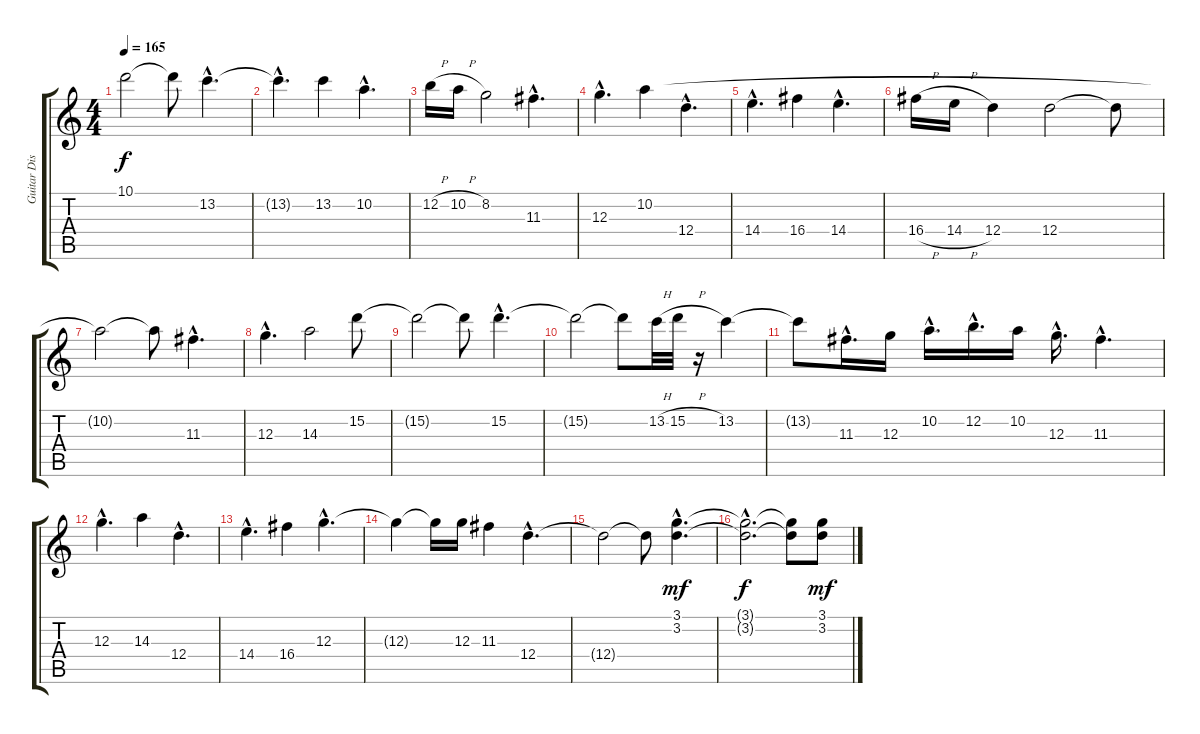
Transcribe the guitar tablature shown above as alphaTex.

\track ("Guitar Dis" "Guitar Dis") {instrument distortionguitar}
\staff {score tabs}
\tuning (E4 B3 G3 D3 A2 E2) {hide}
\ts (4 4)
\tempo 165
\clef g2
\ks c
10.1{t}.2{dy f} 10.1{t}.8 13.2{hac}.4{d} |
13.2{hac t}.4{d} 13.2.4 10.2{hac}.4{d} |
12.2{h}.16 10.2{h}.16 8.2.2 11.3{hac}.4{d} |
12.3{hac}.4{d} 10.2.4 12.4{hac}.4{d} |
14.4{hac}.4{d} 16.4.4 14.4{hac}.4{d} |
16.4{h}.16 14.4{h}.16 12.4.4 12.4.2 12.4{t}.8 |
10.2{t}.2 10.2{t}.8 11.3{hac}.4{d} |
12.3{hac}.4{d} 14.3.2 15.2.8 |
15.2{t}.2 15.2{t}.8 15.2{hac}.4{d} |
15.2{t}.2 15.2{t}.8 13.2{h}.32 15.2{h}.32 r.16 13.2.4 |
13.2{t}.8 11.3{hac}.16{d} 12.3.16 10.2{hac}.16{d} 12.2{hac}.16{d} 10.2.16 12.3{hac}.16{d} 11.3{hac}.4{d} |
12.3{hac}.4{d} 14.3.4 12.4{hac}.4{d} |
14.4{hac}.4{d} 16.4.4 12.3{hac}.4{d} |
12.3{t}.4 12.3{t}.16 12.3.16 11.3.4 12.4{hac}.4{d} |
12.4{t}.2 12.4{t}.8 (3.1{hac} 3.2{hac}).4{d dy mf} |
(3.1{hac t} 3.2{hac t}).2{d dy f} (3.1{t} 3.2{t}).8 (3.1 3.2).8{dy mf}
